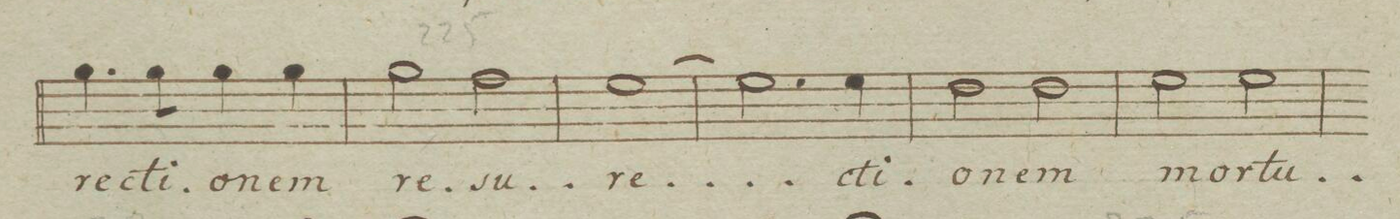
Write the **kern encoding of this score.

**kern	**text	**dynam
*I"Alto	*	*
*clefC3	*	*
*k[b-e-a-]	*	*
*met(c)	*	*
*M4/4	*	*
4.a-\	-re-	.
8a-\	-cti-	.
4a-\	-o-	.
4a-\	-nem	.
=221	=221	=221
2a-\	re-	.
2g\	-su-	.
=222	=222	=222
[1f	-re-	.
=223	=223	=223
2.f\]	.	.
4f\	-cti-	.
=224	=224	=224
2e-\	-o-	.
2e-\	-nem	.
=225	=225	=225
2f\	mor-	.
2f\	-tu-	.
=226	=226	=226
*-	*-	*-
